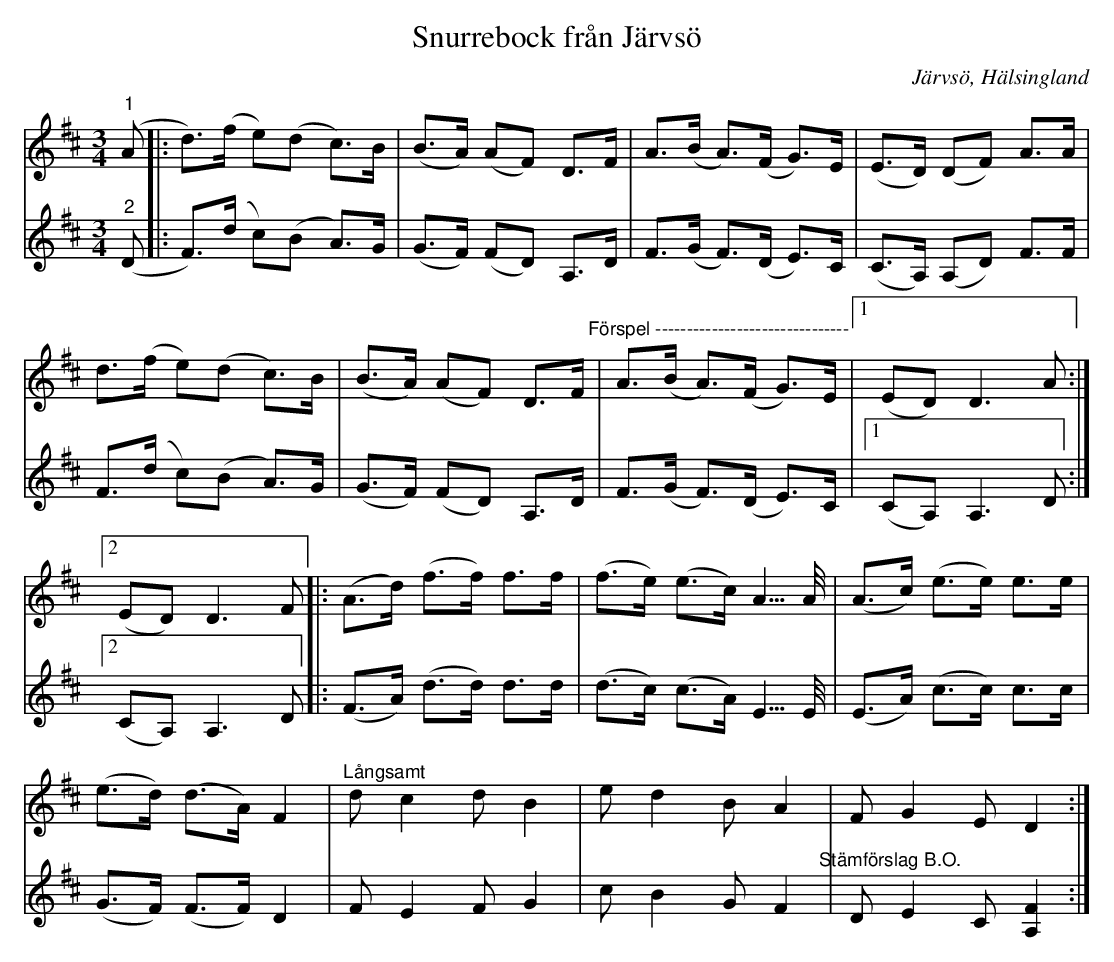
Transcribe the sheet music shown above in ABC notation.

X:1
T:Snurrebock från Järvsö
O:Järvsö, Hälsingland
L:1/8
M:3/4
K:D
V:1
"^1" (A |: d>)(f e)(d c>)B | (B>A) (AF) D>F | A>(B A>)(F G>)E | (E>D) (DF) A>A |
 d>(f e)(d c>)B | (B>A) (AF) D>F"^Förspel -------------------------------" | A>(B A>)(F G>)E |1 (ED) D3 A :|2
(ED) D3 F |: (A>d) (f>f) f>f | (f>e) (e>c) A5/4A/4 | (A>c) (e>e) e>e |
 (e>d) (d>A) F2 | "^Långsamt" d c2 d B2 | e d2 B A2 | F G2 E D2 :|
V:2
"^2" (D |: F>)(d c)(B A>)G | (G>F) (FD) A,>D | F>(G F>)(D E>)C | (C>A,) (A,D) F>F |
F>(d c)(B A>)G | (G>F) (FD) A,>D | F>(G F>)(D E>)C |1 (CA,) A,3 D :|2 (CA,) A,3 D |:
(F>A) (d>d) d>d | (d>c) (c>A) E5/4E/4 | (E>A) (c>c) c>c | (G>F) (F>F) D2 | F E2 F G2 |
c B2 G F2"^Stämförslag B.O." | D E2 C [A,F]2 :|
